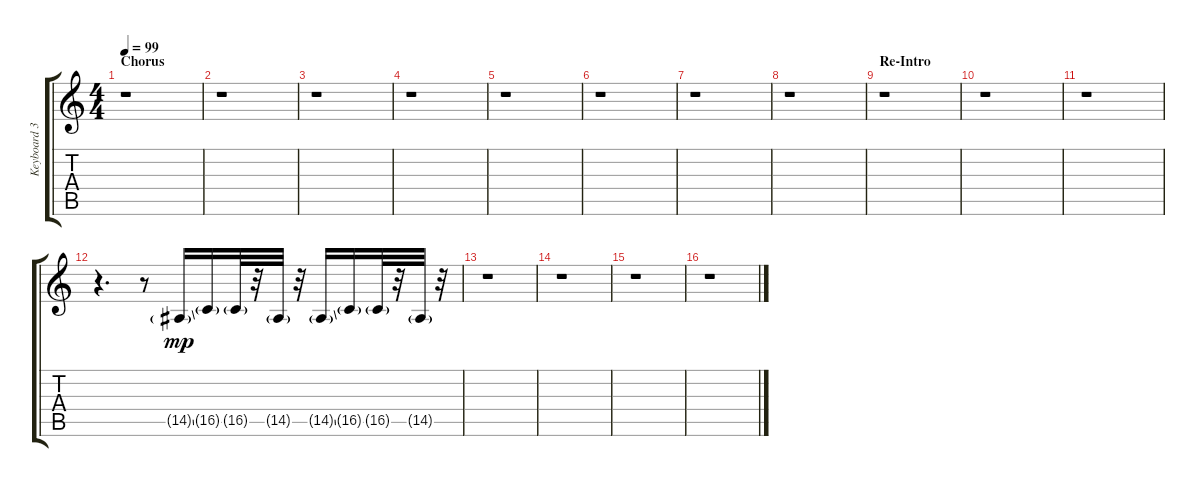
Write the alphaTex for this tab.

\track ("Keyboard 3" "Keyboard 3") {instrument stringensemble1}
\staff {score tabs}
\tuning (Eb4 Bb3 Gb3 Db3 Ab2 Eb2) {hide}
\ts (4 4)
\section ("" "Chorus")
\tempo 99
\clef g2
\ks c
r.1{dy f} |
r.1 |
r.1 |
r.1 |
r.1 |
r.1 |
r.1 |
r.1 |
\section ("" "Re-Intro")
r.1 |
r.1 |
r.1 |
r.4{d} r.8 14.5{ss g}.16{dy mp instrument lead8bassandlead} 16.5{g}.16 16.5{g}.32 r.32 14.5{g}.32 r.32 14.5{ss g}.16 16.5{g}.16 16.5{g}.32 r.32 14.5{g}.32 r.32 |
\section ("" "")
r.1 |
r.1 |
r.1 |
r.1
